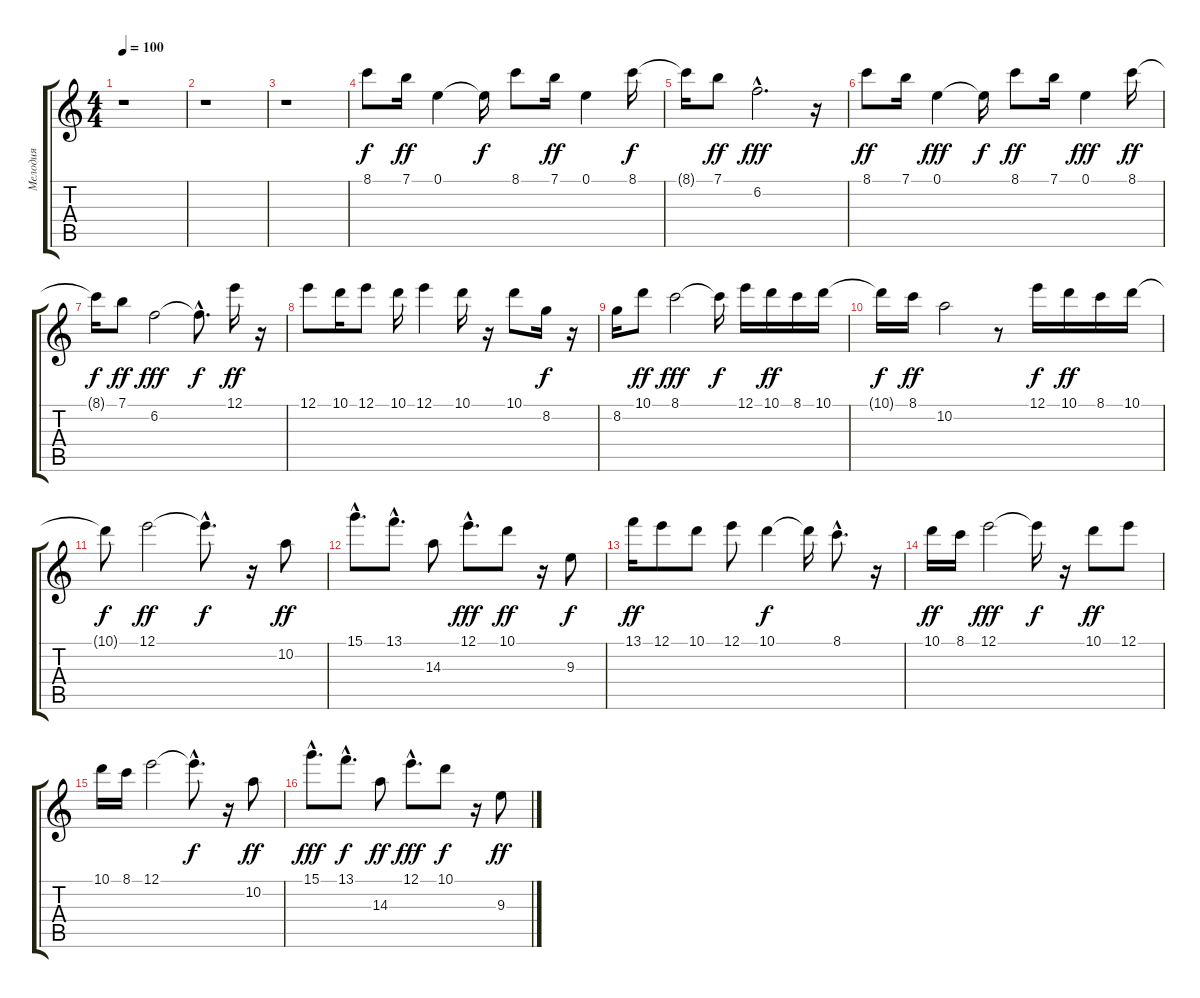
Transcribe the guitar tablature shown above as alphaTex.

\track ("Мелодия" "Мелодия") {instrument acousticguitarnylon}
\staff {score tabs}
\tuning (E4 B3 G3 D3 A2 E2) {hide}
\ts (4 4)
\tempo 100
\tempo 85
\tempo 100
\clef g2
\ks c
r.1{dy f instrument acousticguitarnylon} |
r.1 |
r.1 |
8.1.8 7.1.16{dy ff} 0.1.4 0.1{t}.16{dy f} 8.1.8 7.1.16{dy ff} 0.1.4 8.1.16{dy f} |
8.1{t}.16 7.1.8{dy ff} 6.2{hac}.2{d dy fff} r.16 |
8.1.8{dy ff} 7.1.16 0.1.4{dy fff} 0.1{t}.16{dy f} 8.1.8{dy ff} 7.1.16 0.1.4{dy fff} 8.1.16{dy ff} |
8.1{t}.16{dy f} 7.1.8{dy ff} 6.2.2{dy fff} 6.2{hac t}.8{d dy f} 12.1.16{dy ff} r.16 |
12.1.8 10.1.16 12.1.8 10.1.16 12.1.4 10.1.16 r.16 10.1.8 8.2.16{dy f} r.16 |
8.2.16 10.1.8{dy ff} 8.1.2{dy fff} 8.1{t}.16{dy f} 12.1.16 10.1.16{dy ff} 8.1.16 10.1.16 |
10.1{t}.16{dy f} 8.1.16{dy ff} 10.2.2 r.8 12.1.16{dy f} 10.1.16{dy ff} 8.1.16 10.1.16 |
10.1{t}.8{dy f} 12.1.2{dy ff} 12.1{hac t}.8{d dy f} r.16 10.2.8{dy ff} |
15.1{hac}.8{d} 13.1{hac}.8{d} 14.3.8 12.1{hac}.8{d dy fff} 10.1.8{dy ff} r.16 9.3.8{dy f} |
13.1.16{dy ff} 12.1.8 10.1.8 12.1.8 10.1.4{dy f} 10.1{t}.16 8.1{hac}.8{d} r.16 |
10.1.16{dy ff} 8.1.16 12.1.2{dy fff} 12.1{t}.16{dy f} r.16 10.1.8{dy ff} 12.1.8 |
10.1.16 8.1.16 12.1.2 12.1{hac t}.8{d dy f} r.16 10.2.8{dy ff} |
15.1{hac}.8{d dy fff} 13.1{hac}.8{d dy f} 14.3.8{dy ff} 12.1{hac}.8{d dy fff} 10.1.8{dy f} r.16 9.3.8{dy ff}
